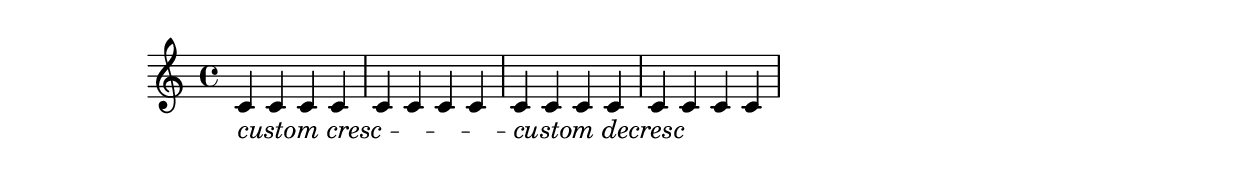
%% DO NOT EDIT this file manually; it is automatically
%% generated from LSR http://lsr.dsi.unimi.it
%% Make any changes in LSR itself, or in Documentation/snippets/new/ ,
%% and then run scripts/auxiliar/makelsr.py
%%
%% This file is in the public domain.
\version "2.14.2"

\header {
  lsrtags = "tweaks-and-overrides, expressive-marks"

%% Translation of GIT committish: 6977ddc9a3b63ea810eaecb864269c7d847ccf98

  texidoces = "
Funciones postfijas para la creación de objetos de extensión de texto
personalizados.  Los objetos de extensión deben comenzar en la primera
nota del compás.  Hay que utilizar -\mycresc, en caso contrario el
comienzo del eobjeto de extensión se asignará a la nota siguiente.

"

  doctitlees = "Objeto personalizado de extensión de texto de matices dinámicos postfijo"
%%   Translation of GIT committish: ab9e3136d78bfaf15cc6d77ed1975d252c3fe506


  texidocde = "Die Nachstellung funktioniert für eigene Crescendo-Textstrecker.
Die Strecker sollten an der ersten Note eines Taktes beginnen.  Man muss
-\mycresc benutzen, sonst wird der Beginn des Streckers der nächsten Note
zugewiesen.

"
  doctitlede = "Eigene Dynamiktextspanner nachgestellt"


%% Translation of GIT committish: 3b125956b08d27ef39cd48bfa3a2f1e1bb2ae8b4
  texidocfr = "
Il s'agit de fonctions postfix pour personnaliser l'extension des
crescendos textuels.  L'extension devrait débuter sur la première note
de la mesure.  Il faut utiliser @w{@code{-\mycresc}} -- comme une
articulation -- sous peine que le départ de l'extension n'apparaisse
qu'à la note suivante.

"

  doctitlefr = "Personnalisation des extenseurs de nuance postfix"


  texidoc = "
Postfix functions for custom crescendo text spanners.  The spanners
should start on the first note of the measure.  One has to use
-\\mycresc, otherwise the spanner start will rather be assigned to the
next note.

"
  doctitle = "Dynamics custom text spanner postfix"
} % begin verbatim

% Two functions for (de)crescendo spanners where you can explicitly give the
% spanner text.
mycresc =
#(define-music-function (parser location mymarkup) (markup?)
   (make-music 'CrescendoEvent
               'span-direction START
               'span-type 'text
               'span-text mymarkup))
mydecresc =
#(define-music-function (parser location mymarkup) (markup?)
   (make-music 'DecrescendoEvent
               'span-direction START
               'span-type 'text
               'span-text mymarkup))

\relative c' {
  c4-\mycresc "custom cresc" c4 c4 c4 |
  c4 c4 c4 c4 |
  c4-\mydecresc "custom decresc" c4 c4 c4 |
  c4 c4\! c4 c4
}
